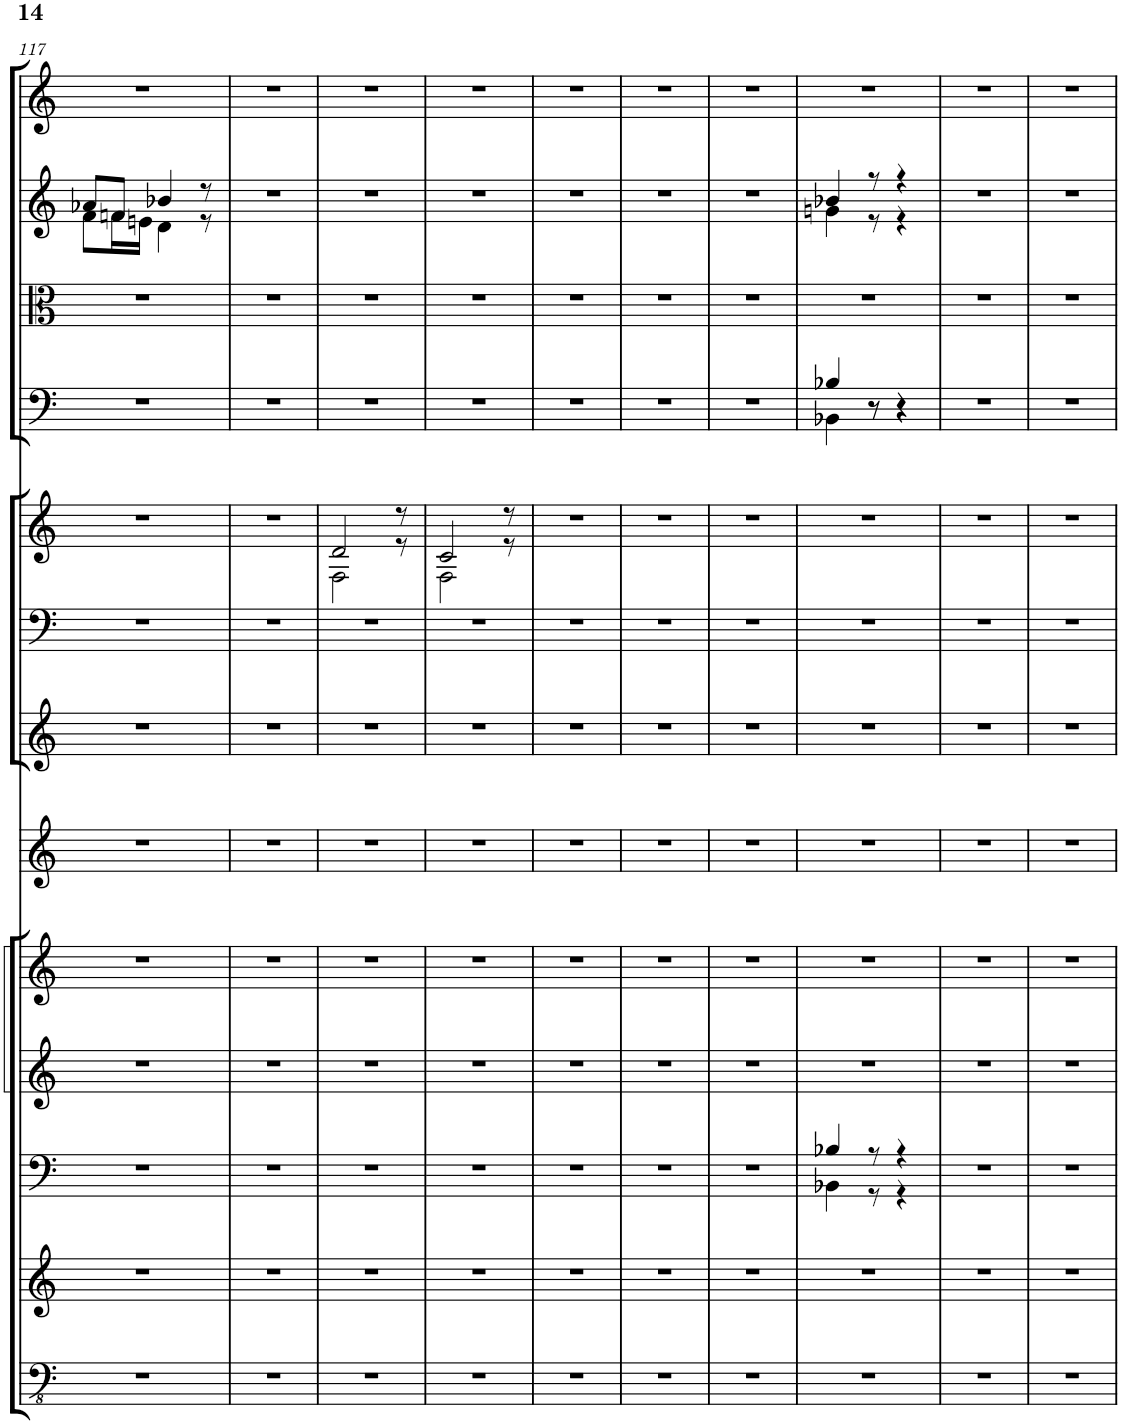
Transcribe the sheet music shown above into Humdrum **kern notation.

**kern	**kern	**kern	**kern	**kern	**kern	**kern	**kern	**kern	**kern	**kern	**kern	**kern
*part13	*part12	*part11	*part10	*part9	*part8	*part7	*part6	*part5	*part4	*part3	*part2	*part1
*staff13	*staff12	*staff11	*staff10	*staff9	*staff8	*staff7	*staff6	*staff5	*staff4	*staff3	*staff2	*staff1
*I"Contrabasses	*I"Violoncellos	*I"Violas	*I"Violins 2	*I"Violins 1	*I"Timpani	*I"Tenor Trombone	*I"Trumpet in Bb	*I"Horn in F	*I"Bassoon	*I"Clarinet in Bb	*I"Oboe	*I"Flute
*	*	*	*	*	*I'Timp	*I'Trb	*I'Tpt	*I'Hn	*I'Bsn	*I'Cl	*I'Ob	*I'Fl
!!LO:PB:g=z
*clefFv4	*clefG2	*clefF4	*clefG2	*clefG2	*clefG2	*clefG2	*clefF4	*clefG2	*clefF4	*clefC3	*clefG2	*clefG2
*	*	*	*	*	*	*	*Trd1c2	*Trd4c7	*	*Trd1c2	*	*
*k[]	*k[]	*k[]	*k[]	*k[]	*k[]	*k[]	*k[]	*k[]	*k[]	*k[]	*k[]	*k[]
*M5/8	*M5/8	*M5/8	*M5/8	*M5/8	*M5/8	*M5/8	*M5/8	*M5/8	*M5/8	*M5/8	*M5/8	*M5/8
=117	=117	=117	=117	=117	=117	=117	=117	=117	=117	=117	=117	=117
*	*	*	*	*	*	*	*	*	*	*	*^	*
8%5r	8%5r	8%5r	8%5r	8%5r	8%5r	8%5r	8%5r	8%5r	8%5r	8%5r	8a-X/L	8f\L	8%5r
.	.	.	.	.	.	.	.	.	.	.	8fn/J	16f\L	.
.	.	.	.	.	.	.	.	.	.	.	.	16en\JJ	.
.	.	.	.	.	.	.	.	.	.	.	4b-X/	4d\	.
.	.	.	.	.	.	.	.	.	.	.	8r	8r	.
*	*	*	*	*	*	*	*	*	*	*	*v	*v	*
=118	=118	=118	=118	=118	=118	=118	=118	=118	=118	=118	=118	=118
8%5r	8%5r	8%5r	8%5r	8%5r	8%5r	8%5r	8%5r	8%5r	8%5r	8%5r	8%5r	8%5r
=119	=119	=119	=119	=119	=119	=119	=119	=119	=119	=119	=119	=119
*	*	*	*	*	*	*	*	*^	*	*	*	*
8%5r	8%5r	8%5r	8%5r	8%5r	8%5r	8%5r	8%5r	2d/	2F\	8%5r	8%5r	8%5r	8%5r
.	.	.	.	.	.	.	.	8r	8r	.	.	.	.
=120	=120	=120	=120	=120	=120	=120	=120	=120	=120	=120	=120	=120	=120
8%5r	8%5r	8%5r	8%5r	8%5r	8%5r	8%5r	8%5r	2c/	2F\	8%5r	8%5r	8%5r	8%5r
.	.	.	.	.	.	.	.	8r	8r	.	.	.	.
*	*	*	*	*	*	*	*	*v	*v	*	*	*	*
=121	=121	=121	=121	=121	=121	=121	=121	=121	=121	=121	=121	=121
8%5r	8%5r	8%5r	8%5r	8%5r	8%5r	8%5r	8%5r	8%5r	8%5r	8%5r	8%5r	8%5r
=122	=122	=122	=122	=122	=122	=122	=122	=122	=122	=122	=122	=122
8%5r	8%5r	8%5r	8%5r	8%5r	8%5r	8%5r	8%5r	8%5r	8%5r	8%5r	8%5r	8%5r
=123	=123	=123	=123	=123	=123	=123	=123	=123	=123	=123	=123	=123
8%5r	8%5r	8%5r	8%5r	8%5r	8%5r	8%5r	8%5r	8%5r	8%5r	8%5r	8%5r	8%5r
=124	=124	=124	=124	=124	=124	=124	=124	=124	=124	=124	=124	=124
*	*	*^	*	*	*	*	*	*	*^	*	*^	*
8%5r	8%5r	4B-X/	4BB-X\	8%5r	8%5r	8%5r	8%5r	8%5r	8%5r	4B-X/	4BB-X\	8%5r	4b-X/	4gn\	8%5r
.	.	8r	8r	.	.	.	.	.	.	8r	8r	.	8r	8r	.
.	.	4r	4r	.	.	.	.	.	.	4r	4r	.	4r	4r	.
*	*	*v	*v	*	*	*	*	*	*	*v	*v	*	*v	*v	*
=125	=125	=125	=125	=125	=125	=125	=125	=125	=125	=125	=125	=125
8%5r	8%5r	8%5r	8%5r	8%5r	8%5r	8%5r	8%5r	8%5r	8%5r	8%5r	8%5r	8%5r
=126	=126	=126	=126	=126	=126	=126	=126	=126	=126	=126	=126	=126
8%5r	8%5r	8%5r	8%5r	8%5r	8%5r	8%5r	8%5r	8%5r	8%5r	8%5r	8%5r	8%5r
=	=	=	=	=	=	=	=	=	=	=	=	=
*-	*-	*-	*-	*-	*-	*-	*-	*-	*-	*-	*-	*-
